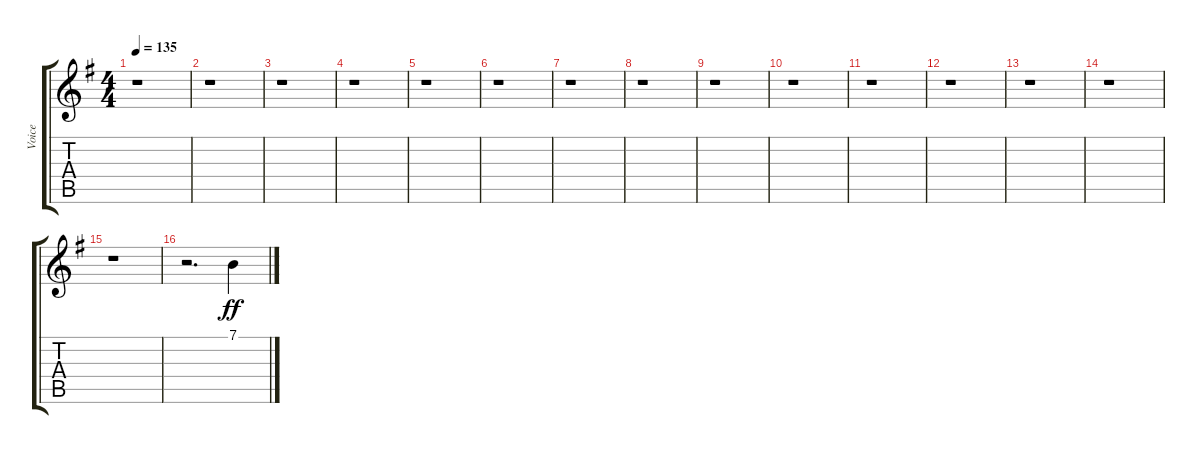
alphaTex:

\track ("Voice" "Voice") {instrument flute}
\staff {score tabs}
\tuning (E4 B3 G3 D3 A2 E2) {hide}
\ts (4 4)
\tempo 135
\clef g2
\ks g
r.1{dy ff instrument flute} |
r.1 |
r.1 |
r.1 |
r.1 |
r.1 |
r.1 |
r.1 |
r.1 |
r.1 |
r.1 |
r.1 |
r.1 |
r.1 |
r.1 |
r.2{d} 7.1.4
